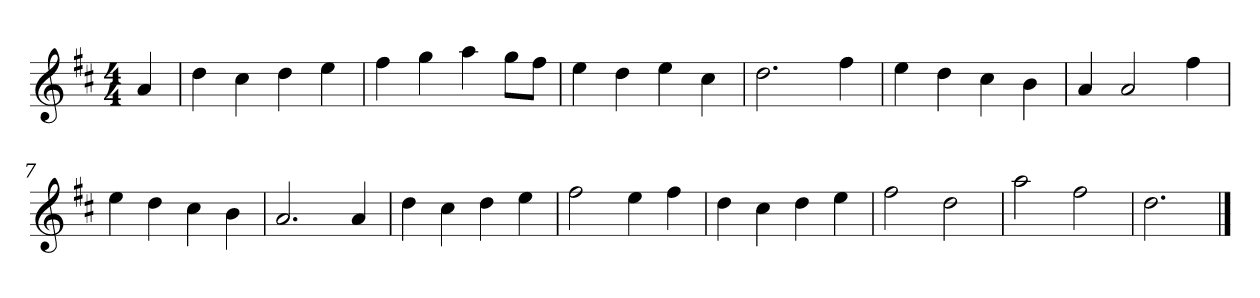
**kern
*part1
*staff1
*k[f#c#]
*M4/4
*MM120
=
4a
=1
4dd
4cc#
4dd
4ee
=2
4ff#
4gg
4aa
8ggL
8ff#J
=3
4ee
4dd
4ee
4cc#
=4
2.dd
4ff#
=5
4ee
4dd
4cc#
4b
=6
4a
2a
4ff#
=7
4ee
4dd
4cc#
4b
=8
2.a
4a
=9
4dd
4cc#
4dd
4ee
=10
2ff#
4ee
4ff#
=11
4dd
4cc#
4dd
4ee
=12
2ff#
2dd
=13
2aa
2ff#
=14
2.dd
==
*-
